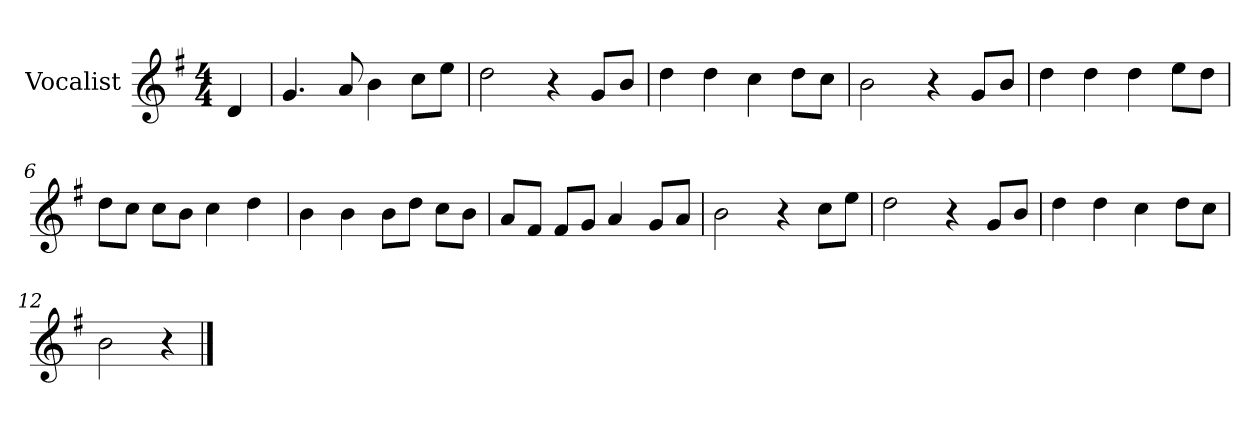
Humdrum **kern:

**kern
*part1
*staff1
*I"Vocalist
*k[f#]
*G:
*M4/4
=
4d
=1
4.g
8a
4b
8ccL
8eeJ
=2
2dd
4r
8gL
8bJ
=3
4dd
4dd
4cc
8ddL
8ccJ
=4
2b
4r
8gL
8bJ
=5
4dd
4dd
4dd
8eeL
8ddJ
=6
8ddL
8ccJ
8ccL
8bJ
4cc
4dd
=7
4b
4b
8bL
8ddJ
8ccL
8bJ
=8
8aL
8f#J
8f#L
8gJ
4a
8gL
8aJ
=9
2b
4r
8ccL
8eeJ
=10
2dd
4r
8gL
8bJ
=11
4dd
4dd
4cc
8ddL
8ccJ
=12
2b
4r
==
*-
